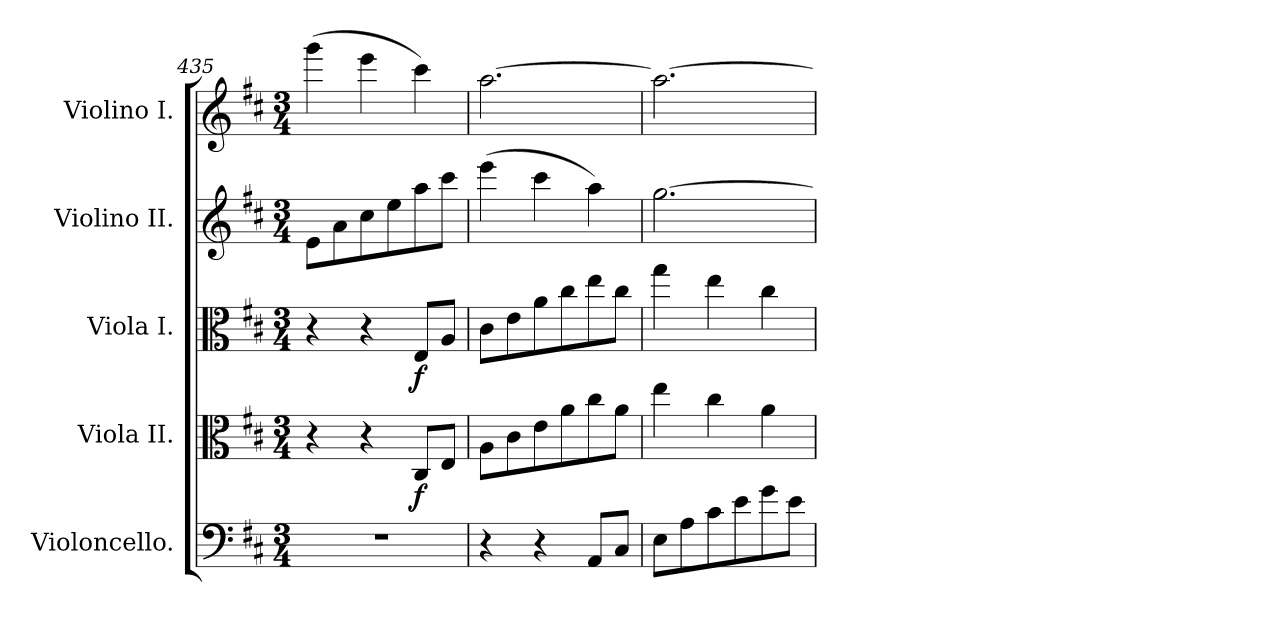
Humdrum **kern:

**kern	**kern	**dynam	**kern	**dynam	**kern	**kern
*part5	*part4	*part4	*part3	*part3	*part2	*part1
*staff5	*staff4	*staff4	*staff3	*staff3	*staff2	*staff1
*I"Violoncello.	*I"Viola II.	*	*I"Viola I.	*	*I"Violino II.	*I"Violino I.
*I'Vc	*I'Vla	*	*I'Vla	*	*I'Vln	*I'Vln
*clefF4	*clefC3	*	*clefC3	*	*clefG2	*clefG2
*k[f#c#]	*k[f#c#]	*	*k[f#c#]	*	*k[f#c#]	*k[f#c#]
*M3/4	*M3/4	*	*M3/4	*	*M3/4	*M3/4
=435	=435	=435	=435	=435	=435	=435
2.r	4r	.	4r	.	8e\L	(>4ggg\
.	.	.	.	.	8a\	.
.	4r	.	4r	.	8cc#\	4eee\
.	.	.	.	.	8ee\	.
!	!	!LO:DY:b	!	!LO:DY:b	!	!
.	8C#/L	f	8E/L	f	8aa\	4ccc#\)
.	8E/J	.	8A/J	.	8ccc#\J	.
!!LO:LB:g=z
=436	=436	=436	=436	=436	=436	=436
4r	8A\L	.	8c#\L	.	(>4eee\	[2.aa\
.	8c#\	.	8e\	.	.	.
4r	8e\	.	8a\	.	4ccc#\	.
.	8a\	.	8cc#\	.	.	.
8AA/L	8cc#\	.	8ee\	.	4aa\)	.
8C#/J	8a\J	.	8cc#\J	.	.	.
=437	=437	=437	=437	=437	=437	=437
8E\L	4ee\	.	4gg\	.	[2.gg\	2.aa\_
8A\	.	.	.	.	.	.
8c#\	4cc#\	.	4ee\	.	.	.
8e\	.	.	.	.	.	.
8g\	4a\	.	4cc#\	.	.	.
8e\J	.	.	.	.	.	.
=	=	=	=	=	=	=
*-	*-	*-	*-	*-	*-	*-
